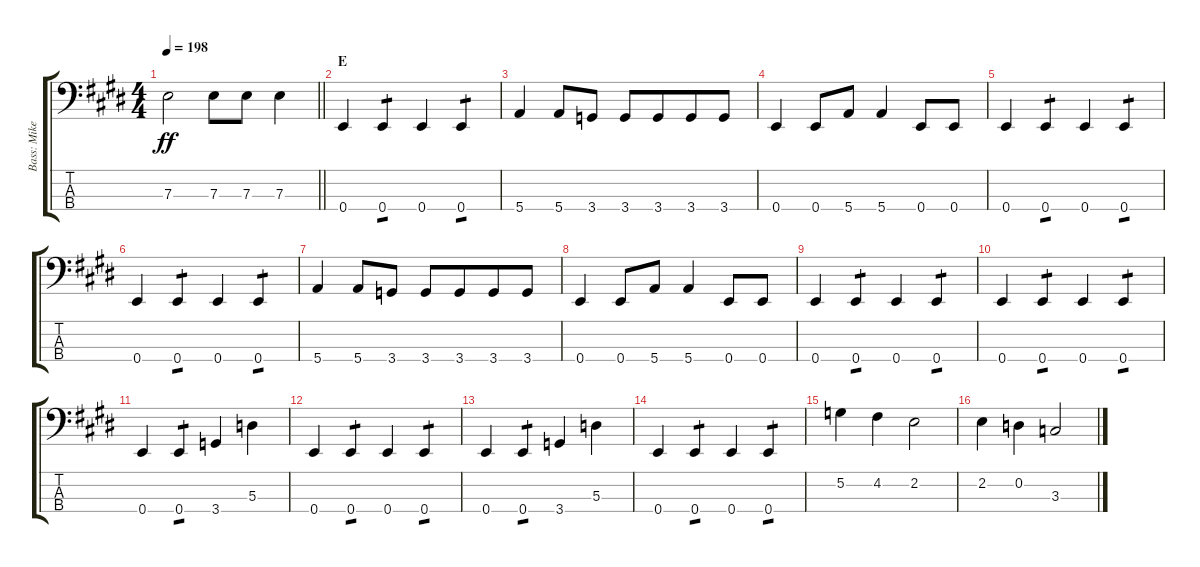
\track ("Bass: Mike" "Bass: Mike") {instrument electricbassfinger}
\staff {score tabs}
\tuning (G2 D2 A1 E1) {hide}
\ts (4 4)
\tempo 198
\clef f4
\barLineRight lightlight
\ks e
7.3.2{dy ff} 7.3.8 7.3.8 7.3.4 |
\section ("" "E")
0.4.4 0.4.4{tp 1 beam merge} 0.4.4 0.4.4{tp 1} |
5.4.4 5.4.8 3.4.8 3.4.8 3.4.8{beam merge} 3.4.8 3.4.8 |
0.4.4 0.4.8 5.4.8 5.4.4 0.4.8 0.4.8 |
0.4.4 0.4.4{tp 1 beam merge} 0.4.4 0.4.4{tp 1} |
0.4.4 0.4.4{tp 1 beam merge} 0.4.4 0.4.4{tp 1} |
5.4.4 5.4.8 3.4.8 3.4.8 3.4.8{beam merge} 3.4.8 3.4.8 |
0.4.4 0.4.8 5.4.8 5.4.4 0.4.8 0.4.8 |
0.4.4 0.4.4{tp 1 beam merge} 0.4.4 0.4.4{tp 1} |
0.4.4 0.4.4{tp 1 beam merge} 0.4.4 0.4.4{tp 1} |
0.4.4 0.4.4{tp 1 beam merge} 3.4.4 5.3.4 |
0.4.4 0.4.4{tp 1 beam merge} 0.4.4 0.4.4{tp 1} |
0.4.4 0.4.4{tp 1 beam merge} 3.4.4 5.3.4 |
0.4.4 0.4.4{tp 1 beam merge} 0.4.4 0.4.4{tp 1} |
5.2.4 4.2.4{beam merge} 2.2.2 |
2.2.4 0.2.4 3.3.2
